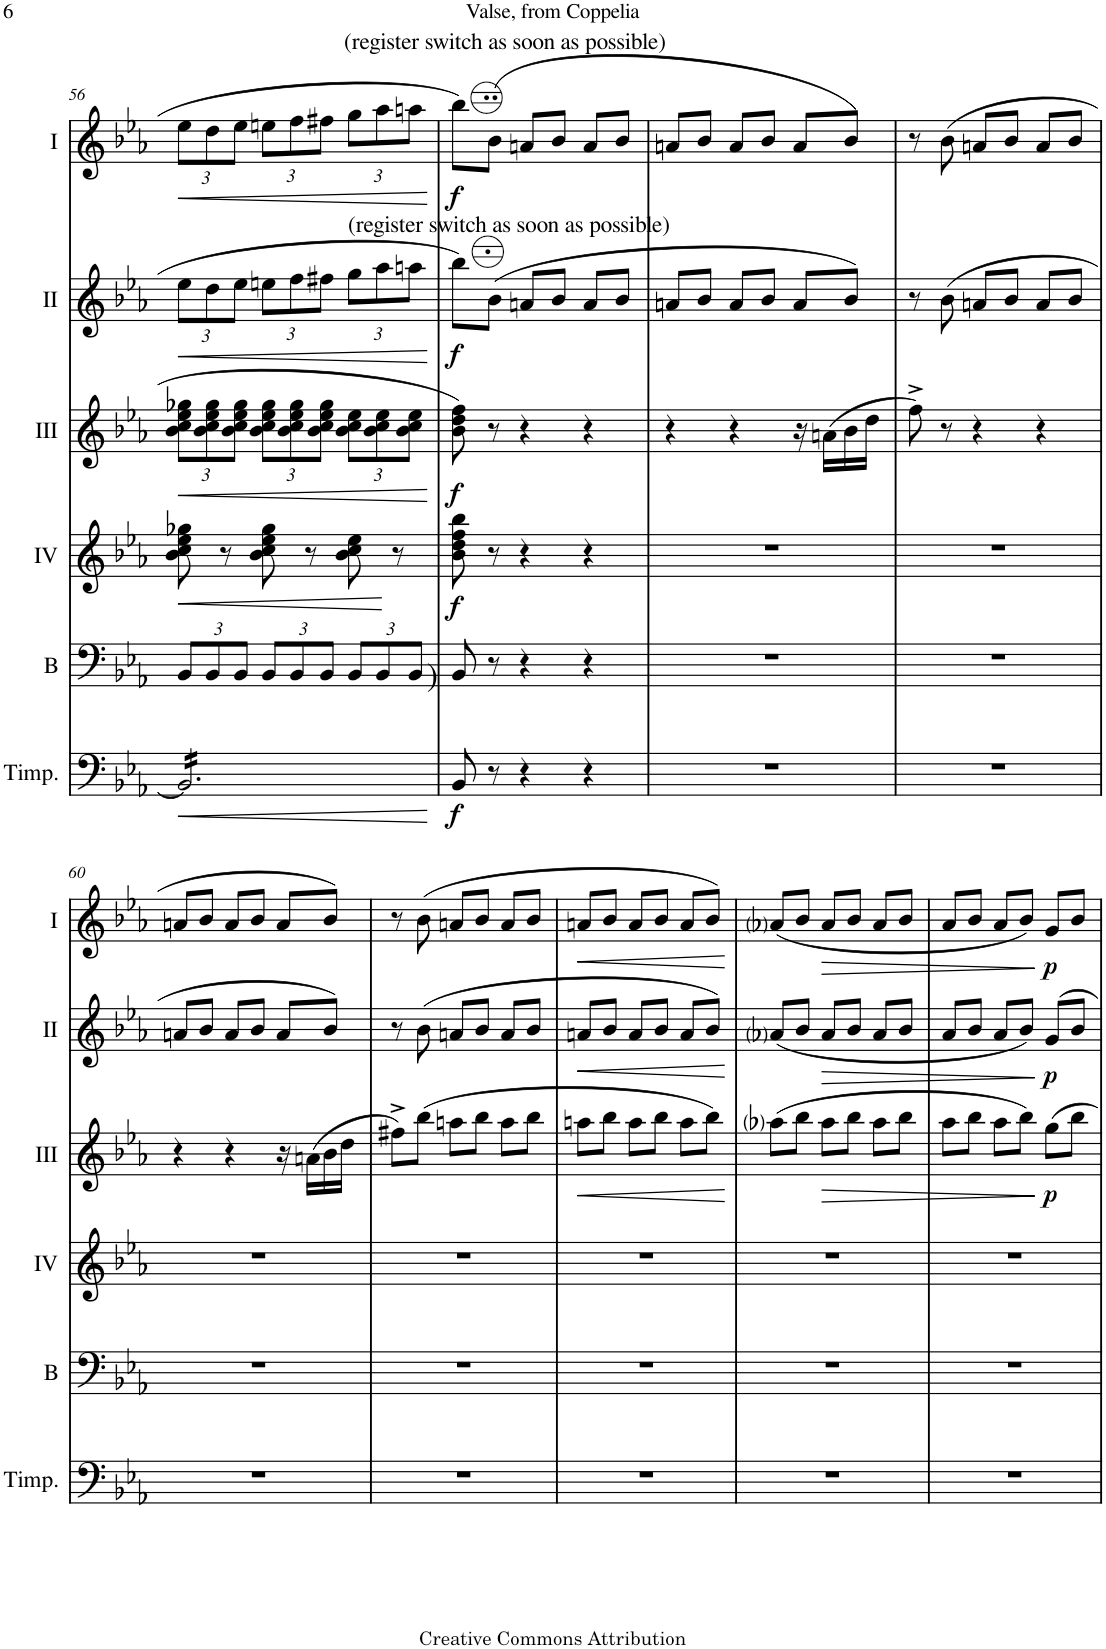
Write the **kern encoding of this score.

**kern	**dynam	**kern	**kern	**dynam	**kern	**dynam	**kern	**dynam	**kern	**dynam
*part6	*part6	*part5	*part4	*part4	*part3	*part3	*part2	*part2	*part1	*part1
*staff6	*staff6	*staff5	*staff4	*staff4	*staff3	*staff3	*staff2	*staff2	*staff1	*staff1
*I"Timpani	*	*I"Bass	*I"Acc. 4	*	*I"Acc. 3	*	*I"Acc. 2	*	*I"Acc. 1	*
*I'Timp.	*	*I'B	*	*	*	*	*	*	*	*
!!LO:PB:g=z
*clefF4	*	*clefF4	*clefG2	*	*clefG2	*	*clefG2	*	*clefG2	*
*	*	*Trd7c12	*Trd7c12	*	*Trd7c12	*	*	*	*	*
*k[b-e-a-]	*	*k[b-e-a-]	*k[b-e-a-]	*	*k[b-e-a-]	*	*k[b-e-a-]	*	*k[b-e-a-]	*
*M3/4	*	*M3/4	*M3/4	*	*M3/4	*	*M3/4	*	*M3/4	*
=56	=56	=56	=56	=56	=56	=56	=56	=56	=56	=56
!	!LO:HP:b	!	!	!	!	!	!	!	!	!
*	*	*Xbrackettup	*	*	*	*	*	*	*	*
!	!	!	!	!LO:HP:b	!	!	!	!	!	!
*	*	*	*	*	*Xbrackettup	*	*	*	*	*
!	!	!	!	!	!	!LO:HP:b	!	!	!	!
*	*	*	*	*	*	*	*Xbrackettup	*	*	*
!	!	!	!	!	!	!	!	!LO:HP:b	!	!
*	*	*	*	*	*	*	*	*	*Xbrackettup	*
!	!	!	!	!	!	!	!	!	!	!LO:HP:b
*tremolo	*	*	*	*	*	*	*	*	*	*
16BB-/]LL	<	12BB-/L	8b-\ 8cc\ 8ee-\ 8gg-X\	<	12b-\ 12cc\ 12ee-\ 12gg-X\L	<	12ee-\L	<	12ee-\L	<
16BB-/	.	.	.	.	.	.	.	.	.	.
.	.	12BB-/	.	.	12b-\ 12cc\ 12ee-\ 12gg-\	.	12dd\	.	12dd\	.
16BB-/	.	.	8r	.	.	.	.	.	.	.
.	.	12BB-/J	.	.	12b-\ 12cc\ 12ee-\ 12gg-\J	.	12ee-\J	.	12ee-\J	.
16BB-/	.	.	.	.	.	.	.	.	.	.
16BB-/	.	12BB-/L	8b-\ 8cc\ 8ee-\ 8gg-\	.	12b-\ 12cc\ 12ee-\ 12gg-\L	.	12een\L	.	12een\L	.
16BB-/	.	.	.	.	.	.	.	.	.	.
.	.	12BB-/	.	.	12b-\ 12cc\ 12ee-\ 12gg-\	.	12ff\	.	12ff\	.
16BB-/	.	.	8r	.	.	.	.	.	.	.
.	.	12BB-/J	.	.	12b-\ 12cc\ 12ee-\ 12gg-\J	.	12ff#X\J	.	12ff#X\J	.
16BB-/	.	.	.	.	.	.	.	.	.	.
16BB-/	.	12BB-/L	8b-\ 8cc\ 8ee-\	.	12b-\ 12cc\ 12ee-\L	.	12gg\L	.	12gg\L	.
16BB-/	.	.	.	.	.	.	.	.	.	.
.	.	12BB-/	.	.	12b-\ 12cc\ 12ee-\	.	12aa-\	.	12aa-\	.
16BB-/	.	.	8r	[	.	.	.	.	.	.
!	!	!LO:TX:a:t=)	!	!	!	!	!	!	!	!
.	.	12BB-/J	.	.	12b-\ 12cc\ 12ee-\J	.	12aan\J	.	12aan\J	.
16BB-/JJ	.	.	.	.	.	.	.	.	.	.
*Xtremolo	*	*	*	*	*	*	*	*	*	*
.	[	.	.	.	.	[	.	[	.	[
=57	=57	=57	=57	=57	=57	=57	=57	=57	=57	=57
!	!LO:DY:b	!	!	!LO:DY:b	!	!LO:DY:b	!	!LO:DY:b	!	!LO:DY:b
8BB-/	f	8BB-/	8b-\ 8dd\ 8ff\ 8bb-\	f	8b-\ 8dd\ 8ff\	f	8bb-\L	f	8bb-\L	f
!	!	!	!	!	!	!	!	!	!LO:TX:a:t=(register switch as soon as possible)	!
!	!	!	!	!	!	!	!LO:TX:a:t=(register switch as soon as possible)	!	!	!
8r	.	8r	8r	.	8r	.	(8b-\J	.	(8b-\J	.
4r	.	4r	4r	.	4r	.	8an/L	.	8an/L	.
.	.	.	.	.	.	.	8b-/J	.	8b-/J	.
4r	.	4r	4r	.	4r	.	8a/L	.	8a/L	.
.	.	.	.	.	.	.	8b-/J	.	8b-/J	.
=58	=58	=58	=58	=58	=58	=58	=58	=58	=58	=58
2.r	.	2.r	2.r	.	4r	.	8an/L	.	8an/L	.
.	.	.	.	.	.	.	8b-/J	.	8b-/J	.
.	.	.	.	.	4r	.	8a/L	.	8a/L	.
.	.	.	.	.	.	.	8b-/J	.	8b-/J	.
.	.	.	.	.	16r	.	8a/L	.	8a/L	.
.	.	.	.	.	(16an\LL	.	.	.	.	.
.	.	.	.	.	16b-\	.	8b-/J)	.	8b-/J)	.
.	.	.	.	.	16dd\JJ	.	.	.	.	.
=59	=59	=59	=59	=59	=59	=59	=59	=59	=59	=59
2.r	.	2.r	2.r	.	8ff^\)	.	8r	.	8r	.
.	.	.	.	.	8r	.	(8b-\	.	(8b-\	.
.	.	.	.	.	4r	.	8an/L	.	8an/L	.
.	.	.	.	.	.	.	8b-/J	.	8b-/J	.
.	.	.	.	.	4r	.	8a/L	.	8a/L	.
.	.	.	.	.	.	.	8b-/J	.	8b-/J	.
!!LO:LB:g=z
=60	=60	=60	=60	=60	=60	=60	=60	=60	=60	=60
2.r	.	2.r	2.r	.	4r	.	8an/L	.	8an/L	.
.	.	.	.	.	.	.	8b-/J	.	8b-/J	.
.	.	.	.	.	4r	.	8a/L	.	8a/L	.
.	.	.	.	.	.	.	8b-/J	.	8b-/J	.
.	.	.	.	.	16r	.	8a/L	.	8a/L	.
.	.	.	.	.	(16an\LL	.	.	.	.	.
.	.	.	.	.	16b-\	.	8b-/J)	.	8b-/J)	.
.	.	.	.	.	16dd\JJ	.	.	.	.	.
=61	=61	=61	=61	=61	=61	=61	=61	=61	=61	=61
2.r	.	2.r	2.r	.	8ff#X^\L)	.	8r	.	8r	.
.	.	.	.	.	(8bb-\J	.	(8b-\	.	(8b-\	.
.	.	.	.	.	8aan\L	.	8an/L	.	8an/L	.
.	.	.	.	.	8bb-\J	.	8b-/J	.	8b-/J	.
.	.	.	.	.	8aa\L	.	8a/L	.	8a/L	.
.	.	.	.	.	8bb-\J	.	8b-/J	.	8b-/J	.
=62	=62	=62	=62	=62	=62	=62	=62	=62	=62	=62
!	!	!	!	!	!	!LO:HP:b	!	!LO:HP:b	!	!LO:HP:b
2.r	.	2.r	2.r	.	8aan\L	<	8an/L	<	8an/L	<
.	.	.	.	.	8bb-\J	.	8b-/J	.	8b-/J	.
.	.	.	.	.	8aa\L	.	8a/L	.	8a/L	.
.	.	.	.	.	8bb-\J	.	8b-/J	.	8b-/J	.
.	.	.	.	.	8aa\L	.	8a/L	.	8a/L	.
.	.	.	.	.	8bb-\J)	.	8b-/J)	.	8b-/J)	.
.	.	.	.	.	.	[	.	[	.	[
=63	=63	=63	=63	=63	=63	=63	=63	=63	=63	=63
2.r	.	2.r	2.r	.	(8aa-i\L	.	(8a-i/L	.	(8a-i/L	.
.	.	.	.	.	8bb-\J	.	8b-/J	.	8b-/J	.
!	!	!	!	!	!	!LO:HP:b	!	!LO:HP:b	!	!LO:HP:b
.	.	.	.	.	8aa-\L	>	8a-/L	>	8a-/L	>
.	.	.	.	.	8bb-\J	.	8b-/J	.	8b-/J	.
.	.	.	.	.	8aa-\L	.	8a-/L	.	8a-/L	.
.	.	.	.	.	8bb-\J	.	8b-/J	.	8b-/J	.
=64	=64	=64	=64	=64	=64	=64	=64	=64	=64	=64
2.r	.	2.r	2.r	.	8aa-\L	.	8a-/L	.	8a-/L	.
.	.	.	.	.	8bb-\J	.	8b-/J	.	8b-/J	.
.	.	.	.	.	8aa-\L	.	8a-/L	.	8a-/L	.
.	.	.	.	.	8bb-\J)	.	8b-/J)	.	8b-/J)	.
!	!	!	!	!	!	!LO:DY:n=1:b	!	!LO:DY:n=1:b	!	!LO:DY:n=1:b
.	.	.	.	.	8gg\L	] p	8g/L	] p	8g/L	] p
.	.	.	.	.	8bb-\J	.	8b-/J	.	8b-/J	.
=	=	=	=	=	=	=	=	=	=	=
*-	*-	*-	*-	*-	*-	*-	*-	*-	*-	*-
